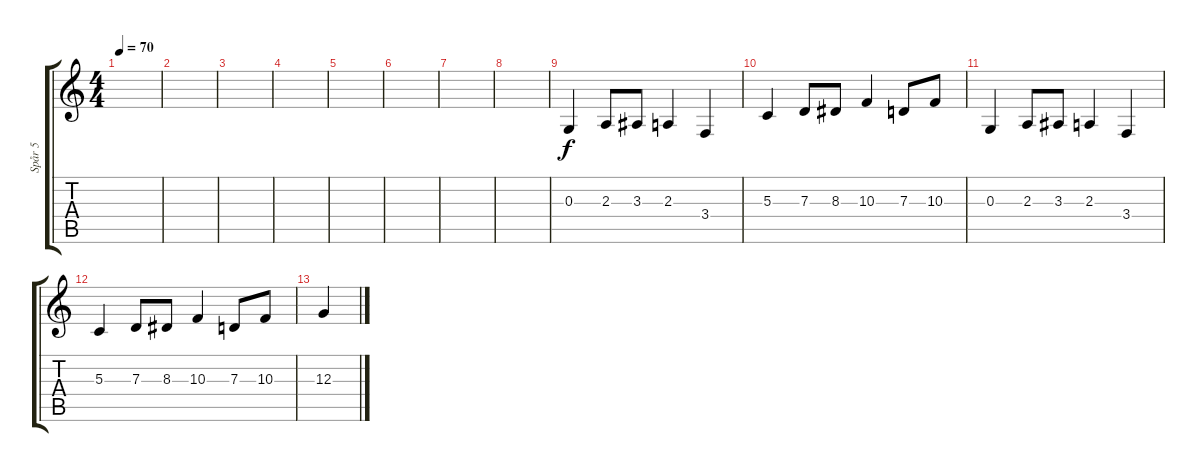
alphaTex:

\track ("Spår 5" "Spår 5") {instrument violin}
\staff {score tabs}
\tuning (E4 B3 G3 D3 A2 E2) {hide}
\ts (4 4)
\tempo 70
\clef g2
\ks c
|
|
|
|
|
|
|
|
0.3.4 2.3.8 3.3.8 2.3.4 3.4.4 |
5.3.4 7.3.8 8.3.8 10.3.4 7.3.8 10.3.8 |
0.3.4 2.3.8 3.3.8 2.3.4 3.4.4 |
5.3.4 7.3.8 8.3.8 10.3.4 7.3.8 10.3.8 |
12.3.4
